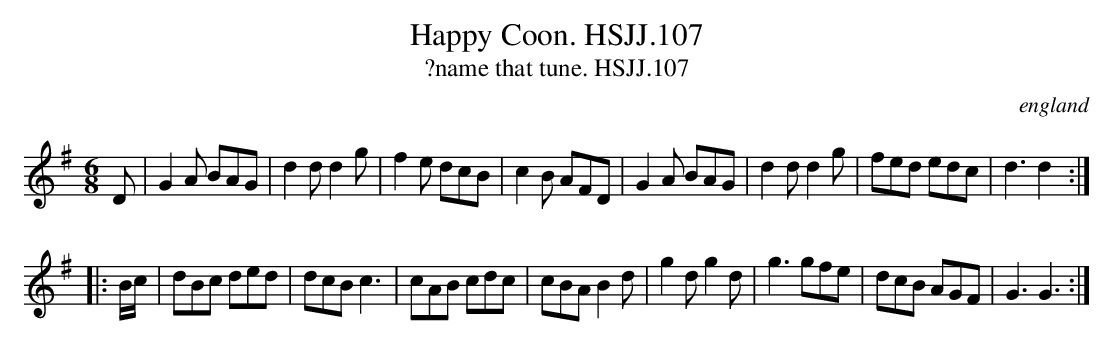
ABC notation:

X:1
T:Happy Coon. HSJJ.107
T:?name that tune. HSJJ.107
O:england
M:6/8
L:1/8
K:G
D|G2A BAG|d2d d2g|f2e dcB|c2B AFD|G2A BAG|d2dd2g|fed edc|d3d2:|
|:B/c/|dBc ded|dcBc3|cAB cdc|cBAB2d|g2dg2d|g3gfe|dcB AGF|G3G3:|]
